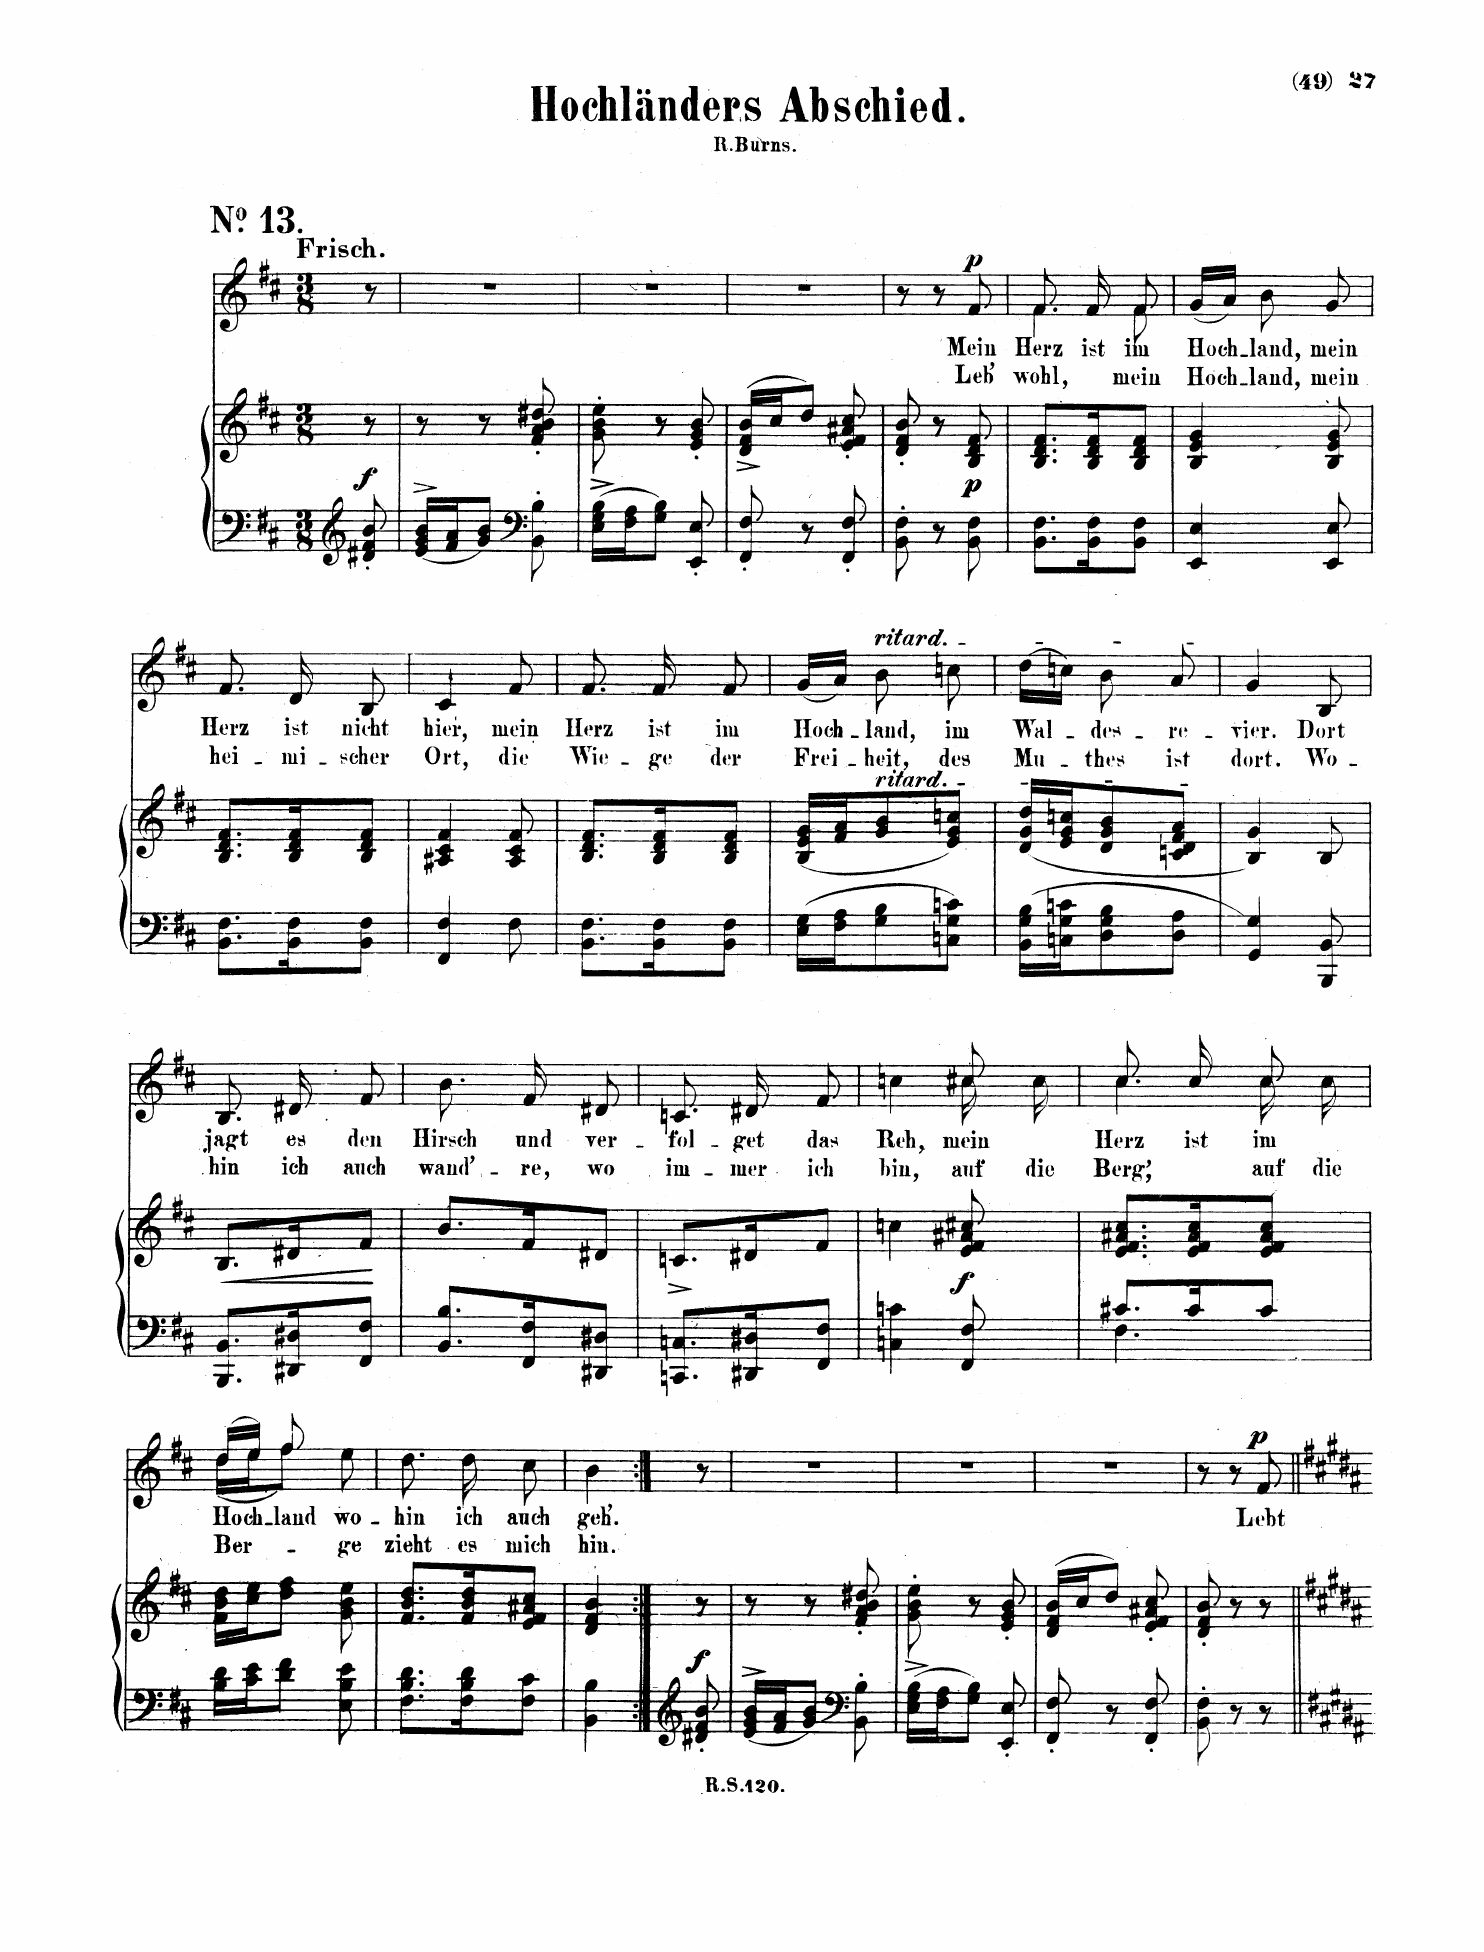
**kern	**kern	**dynam	**kern	**text	**text	**dynam
*part2	*part2	*part2	*part1	*part1	*part1	*part1
*staff3	*staff2	*staff2/3	*staff1	*staff1	*staff1	*staff1
*I"Piano	*	*	*I"Voice	*	*	*
*I'Pno	*	*	*	*	*	*
*clefG2	*clefG2	*	*clefG2	*	*	*
*k[f#c#]	*k[f#c#]	*	*k[f#c#]	*	*	*
*M3/8	*M3/8	*	*M3/8	*	*	*
=	=	=	=	=	=	=
!	!	!	!LO:TX:a:B:t=Frisch	!	!	!
!	!	!LO:DY:b	!	!	!	!
8d#X/' 8f#/' 8b/'	8r	f	8r	.	.	.
=1	=1	=1	=1	=1	=1	=1
16e/^ 16g/^ 16b/^LL	8r	.	4.r	.	.	.
16f#/ 16a/J	.	.	.	.	.	.
8g/ 8b/J	8r	.	.	.	.	.
*clefF4	*	*	*	*	*	*
8BB\' 8B\'	8f#/' 8a/' 8b/' 8dd#X/'	.	.	.	.	.
=2	=2	=2	=2	=2	=2	=2
16E\^ 16G\^ 16B\^LL	8g\' 8b\' 8ee\'	.	4.r	.	.	.
16F#\ 16A\J	.	.	.	.	.	.
8G\ 8B\J	8r	.	.	.	.	.
8EE/' 8E/'	8e/' 8g/' 8b/'	.	.	.	.	.
=3	=3	=3	=3	=3	=3	=3
8FF#/' 8F#/'	(>16d/^ 16f#/^ 16b/^LL	.	4.r	.	.	.
.	16cc#/J	.	.	.	.	.
8r	8dd/J)	.	.	.	.	.
8FF#/' 8F#/'	8e/' 8f#/' 8a#X/' 8cc#/'	.	.	.	.	.
=4	=4	=4	=4	=4	=4	=4
8BB\' 8F#\'	8d/' 8f#/' 8b/'	.	8r	.	.	.
8r	8r	.	8r	.	.	.
!	!	!LO:DY:b	!	!	!	!LO:DY:a
8BB\ 8F#\	8B/ 8d/ 8f#/	p	8f#/	Mein	Leb’	p
=5	=5	=5	=5	=5	=5	=5
*	*	*	*^	*	*	*
8.BB\ 8.F#\L	8.B/ 8.d/ 8.f#/L	.	8.f#/	4f#\	Herz	wohl	.
16BB\ 16F#\K	16B/ 16d/ 16f#/K	.	16f#/	.	ist	.	.
8BB\ 8F#\J	8B/ 8d/ 8f#/J	.	8f#/	8f#\	im	mein	.
*	*	*	*v	*v	*	*	*
=6	=6	=6	=6	=6	=6	=6
4EE/ 4E/	4B/ 4e/ 4g/	.	(16g/LL	Hoch-	Hoch-	.
.	.	.	16a/JJ)	.	.	.
.	.	.	8b\	-land,	-land,	.
8EE/ 8E/	8B/ 8e/ 8g/	.	8g/	mein	mein	.
=7	=7	=7	=7	=7	=7	=7
8.BB\ 8.F#\L	8.B/ 8.d/ 8.f#/L	.	8.f#/	Herz	hei-	.
16BB\ 16F#\K	16B/ 16d/ 16f#/K	.	16d/	ist	-mi-	.
8BB\ 8F#\J	8B/ 8d/ 8f#/J	.	8B/	nicht	-scher	.
=8	=8	=8	=8	=8	=8	=8
4FF#/ 4F#/	4A#X/ 4c#/ 4f#/	.	4c#/	hier,	Ort,	.
8F#\	8A#/ 8c#/ 8f#/	.	8f#/	mein	die	.
=9	=9	=9	=9	=9	=9	=9
8.BB\ 8.F#\L	8.B/ 8.d/ 8.f#/L	.	8.f#/	Herz	Wie-	.
16BB\ 16F#\K	16B/ 16d/ 16f#/K	.	16f#/	ist	-ge	.
8BB\ 8F#\J	8B/ 8d/ 8f#/J	.	8f#/	im	der	.
=10	=10	=10	=10	=10	=10	=10
16E\ 16G\LL	(16B/ 16e/ 16g/LL	.	(16g/LL	Hoch-	Frei-	.
16F#\ 16A\J	16f#/ 16a/J	.	16a/JJ)	.	.	.
!	!	!	!LO:TX:a:i:t=ritard	!	!	!
!	!LO:TX:a:i:t=ritard.	!	!	!	!	!
8G\ 8B\	8g/ 8b/	.	8b\	-land,	-heit,	.
8Cn\ 8G\ 8cn\J	8e/ 8g/ 8ccn/J)	.	8ccn\	im	des	.
=11	=11	=11	=11	=11	=11	=11
16BB\ 16G\ 16B\LL	(16d/ 16g/ 16dd/LL	.	(16dd\LL	Wal-	Mu-	.
16Cn\ 16G\ 16cn\J	16e/ 16g/ 16ccn/J	.	16ccn\JJ)	.	.	.
8D\ 8G\ 8B\	8d/ 8g/ 8b/	.	8b\	-des-	-tes	.
8D\ 8A\J	8cn/ 8d/ 8f#/ 8a/J	.	8a/	-re-	ist	.
=12	=12	=12	=12	=12	=12	=12
4GG/ 4G/	4B/ 4g/)	.	4g/	-vier.	dort.	.
8BBB/ 8BB/	8B/	.	8B/	Dort	Wo-	.
=13	=13	=13	=13	=13	=13	=13
!	!	!LO:HP:b	!	!	!	!
8.BBB/ 8.BB/L	8.B/L	<	8.B/	jagt	-hin	.
16DD#X/ 16D#X/K	16d#X/K	.	16d#X/	es	ich	.
8FF#/ 8F#/	8f#/	.	8f#/	den	auch	.
.	.	[	.	.	.	.
=14	=14	=14	=14	=14	=14	=14
8.BB/ 8.B/	8.b/	.	8.b\	Hirsch	wand’-	.
16FF#/ 16F#/K	16f#/K	.	16f#/	und	-re,	.
8DD#X/ 8D#X/	8d#X/	.	8d#X/	ver-	wo	.
=15	=15	=15	=15	=15	=15	=15
8.CCn/^> 8.Cn/^>	8.cn/	.	8.cn/	-fol-	im-	.
16DD#X/ 16D#X/K	16d#X/K	.	16d#X/	-get	-mer	.
8FF#/ 8F#/J	8f#/J	.	8f#/	das	ich	.
=16	=16	=16	=16	=16	=16	=16
*	*	*	*^	*	*	*
4Cn\ 4cn\	4ccn\	.	4ccn\	4ryy	Reh,	bin,	.
!	!	!LO:DY:b	!	!	!	!	!
8FF#/ 8F#/	8e/ 8f#/ 8a#X/ 8cc#X/	f	8cc#X/	16cc#\	mein	auf die	.
.	.	.	.	16cc#\	.	.	.
=17	=17	=17	=17	=17	=17	=17	=17
*^	*	*	*	*	*	*	*
8.c#X/L	4.F#\	8.e/ 8.f#/ 8.a#X/ 8.cc#/L	.	8.cc#/	4cc#\	Herz	Berg’,	.
16c#/K	.	16e/ 16f#/ 16a#/ 16cc#/K	.	16cc#/	.	ist	.	.
8c#/J	.	8e/ 8f#/ 8a#/ 8cc#/J	.	8cc#/	16cc#\	.	auf	.
.	.	.	.	.	16cc#\	.	die	.
*v	*v	*	*	*	*	*	*	*
=18	=18	=18	=18	=18	=18	=18	=18
16B\ 16d\LL	16f#\ 16b\ 16dd\LL	.	(16dd/LL	(16dd\LL	Hoch-	Ber-	.
16c#\ 16e\J	16cc#\ 16ee\J	.	16ee/JJ)	16ee\J	.	.	.
8d\ 8f#\J	8dd\ 8ff#\J	.	8ff#/	8ff#\J)	-land	.	.
8E\ 8B\ 8e\	8g\ 8b\ 8ee\	.	8ee\	8ryy	wo-	-ge	.
*	*	*	*v	*v	*	*	*
=19	=19	=19	=19	=19	=19	=19
8.F#\ 8.B\ 8.d\L	8.f#/ 8.b/ 8.dd/L	.	8.dd\	-hin	zieht	.
16F#\ 16B\ 16d\K	16f#/ 16b/ 16dd/K	.	16dd\	ich	es	.
8F#\ 8c#\J	8e/ 8f#/ 8a#X/ 8cc#/J	.	8cc#\	auch	mich	.
=20	=20	=20	=20	=20	=20	=20
4BB\ 4B\	4d/ 4f#/ 4b/	.	4b\	geh’.	hin.	.
=20X1:|!	=20X1:|!	=20X1:|!	=20X1:|!	=20X1:|!	=20X1:|!	=20X1:|!
!	!	!LO:DY:b	!	!	!	!
8d#X/' 8f#/' 8b/'	8r	f	8r	.	.	.
=21	=21	=21	=21	=21	=21	=21
16e/^> 16g/^> 16b/^>LL	8r	.	4.r	.	.	.
16f#/ 16a/J	.	.	.	.	.	.
8g/ 8b/J	8r	.	.	.	.	.
*clefF4	*	*	*	*	*	*
8BB\' 8B\'	8f#/' 8a/' 8b/' 8dd#X/'	.	.	.	.	.
=22	=22	=22	=22	=22	=22	=22
16E\^ 16G\^ 16B\^LL	8g\' 8b\' 8ee\'	.	4.r	.	.	.
16F#\ 16A\J	.	.	.	.	.	.
8G\ 8B\J	8r	.	.	.	.	.
8EE/' 8E/'	8e/' 8g/' 8b/'	.	.	.	.	.
=23	=23	=23	=23	=23	=23	=23
8FF#/' 8F#/'	(>16d/ 16f#/ 16b/LL	.	4.r	.	.	.
.	16cc#/J	.	.	.	.	.
8r	8dd/J)	.	.	.	.	.
8FF#/' 8F#/'	8e/' 8f#/' 8a#X/' 8cc#/'	.	.	.	.	.
=24	=24	=24	=24	=24	=24	=24
8BB\' 8F#\'	8d/' 8f#/' 8b/'	.	8r	.	.	.
8r	8r	.	8r	.	.	.
!	!	!	!	!	!	!LO:DY:a
8r	8r	.	8f#/	Lebt	.	p
=||	=||	=||	=||	=||	=||	=||
*-	*-	*-	*-	*-	*-	*-
